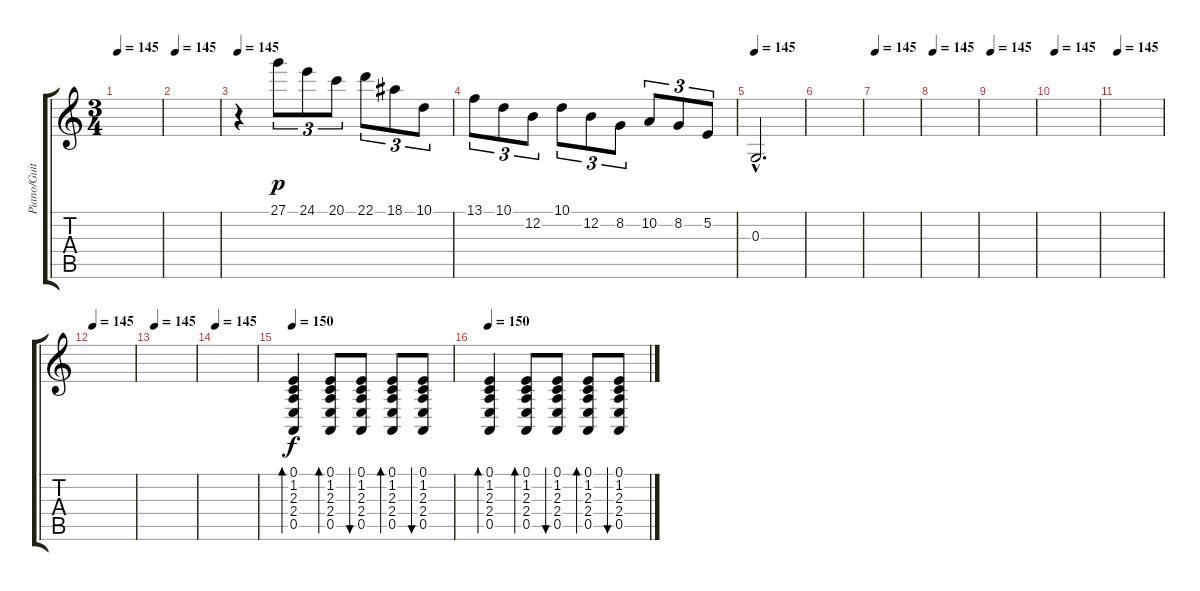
\track ("Piano/Guitar 2" "Piano/Guit") {instrument acousticgrandpiano}
\staff {score tabs}
\tuning (E4 B3 G3 D3 A2 E2) {hide}
\ts (3 4)
\tempo 145
\clef g2
\ks c
|
\tempo 145
|
\tempo 145
r.4{instrument orchestralharp} 27.1.8{tu (3 2) dy p} 24.1.8{tu (3 2)} 20.1.8{tu (3 2)} 22.1.8{tu (3 2)} 18.1.8{tu (3 2)} 10.1.8{tu (3 2)} |
13.1.8{tu (3 2)} 10.1.8{tu (3 2)} 12.2.8{tu (3 2)} 10.1.8{tu (3 2)} 12.2.8{tu (3 2)} 8.2.8{tu (3 2)} 10.2.8{tu (3 2)} 8.2.8{tu (3 2)} 5.2.8{tu (3 2)} |
\tempo 145
0.3{hac}.2{d} |
|
\tempo 145
|
\tempo 145
|
\tempo 145
|
\tempo 145
|
\tempo 145
|
\tempo 145
|
\tempo 145
|
\tempo 145
|
\tempo 150
(0.1 1.2 2.3 2.4 0.5).4{bd 60 dy f volume 6 balance 16 instrument acousticguitarsteel} (0.1 1.2 2.3 2.4 0.5).8{bd 30} (0.1 1.2 2.3 2.4 0.5).8{bu 30} (0.1 1.2 2.3 2.4 0.5).8{bd 30} (0.1 1.2 2.3 2.4 0.5).8{bu 30} |
\tempo 150
(0.1 1.2 2.3 2.4 0.5).4{bd 60 balance 13 instrument acousticguitarsteel} (0.1 1.2 2.3 2.4 0.5).8{bd 30} (0.1 1.2 2.3 2.4 0.5).8{bu 30} (0.1 1.2 2.3 2.4 0.5).8{bd 30} (0.1 1.2 2.3 2.4 0.5).8{bu 30}
